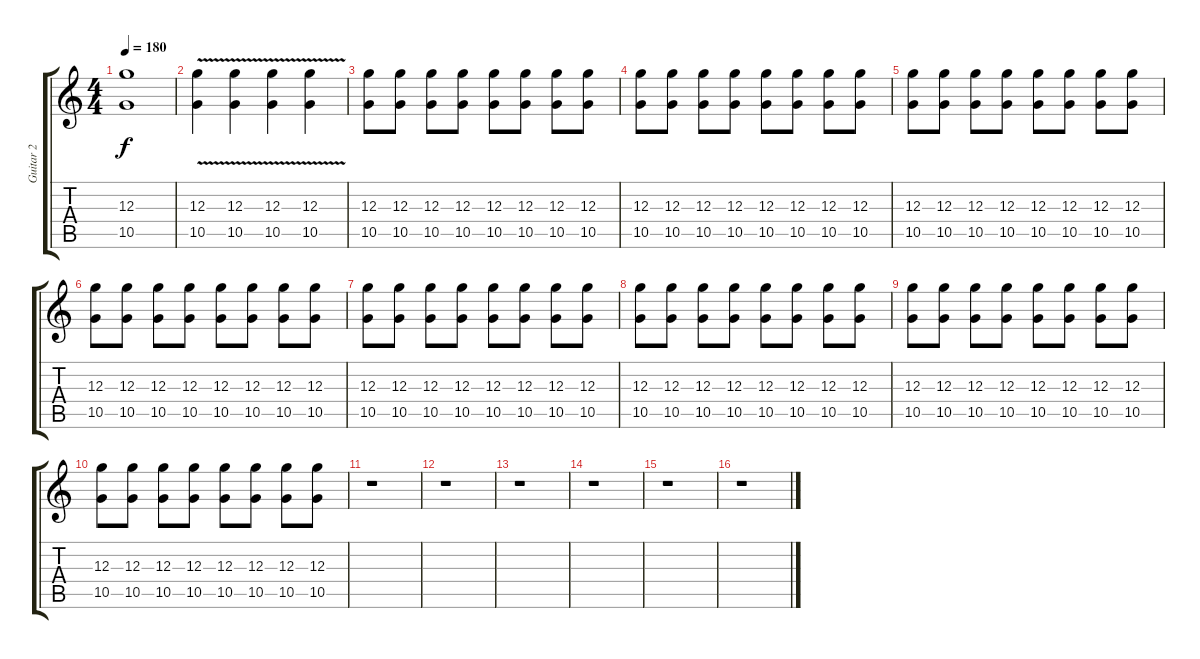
\track ("Guitar 2" "Guitar 2") {instrument distortionguitar}
\staff {score tabs}
\tuning (E4 B3 G3 D3 A2 E2) {hide}
\ts (4 4)
\tempo 180
\clef g2
\ks c
(12.3{t} 10.5{t}).1{dy f} |
(12.3 10.5{v}).4 (12.3 10.5{v}).4 (12.3 10.5{v}).4 (12.3 10.5{v}).4 |
(12.3 10.5).8 (12.3 10.5).8 (12.3 10.5).8 (12.3 10.5).8 (12.3 10.5).8 (12.3 10.5).8 (12.3 10.5).8 (12.3 10.5).8 |
(12.3 10.5).8 (12.3 10.5).8 (12.3 10.5).8 (12.3 10.5).8 (12.3 10.5).8 (12.3 10.5).8 (12.3 10.5).8 (12.3 10.5).8 |
(12.3 10.5).8 (12.3 10.5).8 (12.3 10.5).8 (12.3 10.5).8 (12.3 10.5).8 (12.3 10.5).8 (12.3 10.5).8 (12.3 10.5).8 |
(12.3 10.5).8 (12.3 10.5).8 (12.3 10.5).8 (12.3 10.5).8 (12.3 10.5).8 (12.3 10.5).8 (12.3 10.5).8 (12.3 10.5).8 |
(12.3 10.5).8 (12.3 10.5).8 (12.3 10.5).8 (12.3 10.5).8 (12.3 10.5).8 (12.3 10.5).8 (12.3 10.5).8 (12.3 10.5).8 |
(12.3 10.5).8 (12.3 10.5).8 (12.3 10.5).8 (12.3 10.5).8 (12.3 10.5).8 (12.3 10.5).8 (12.3 10.5).8 (12.3 10.5).8 |
(12.3 10.5).8 (12.3 10.5).8 (12.3 10.5).8 (12.3 10.5).8 (12.3 10.5).8 (12.3 10.5).8 (12.3 10.5).8 (12.3 10.5).8 |
(12.3 10.5).8 (12.3 10.5).8 (12.3 10.5).8 (12.3 10.5).8 (12.3 10.5).8 (12.3 10.5).8 (12.3 10.5).8 (12.3 10.5).8 |
r.1 |
r.1 |
r.1 |
r.1 |
r.1 |
r.1
